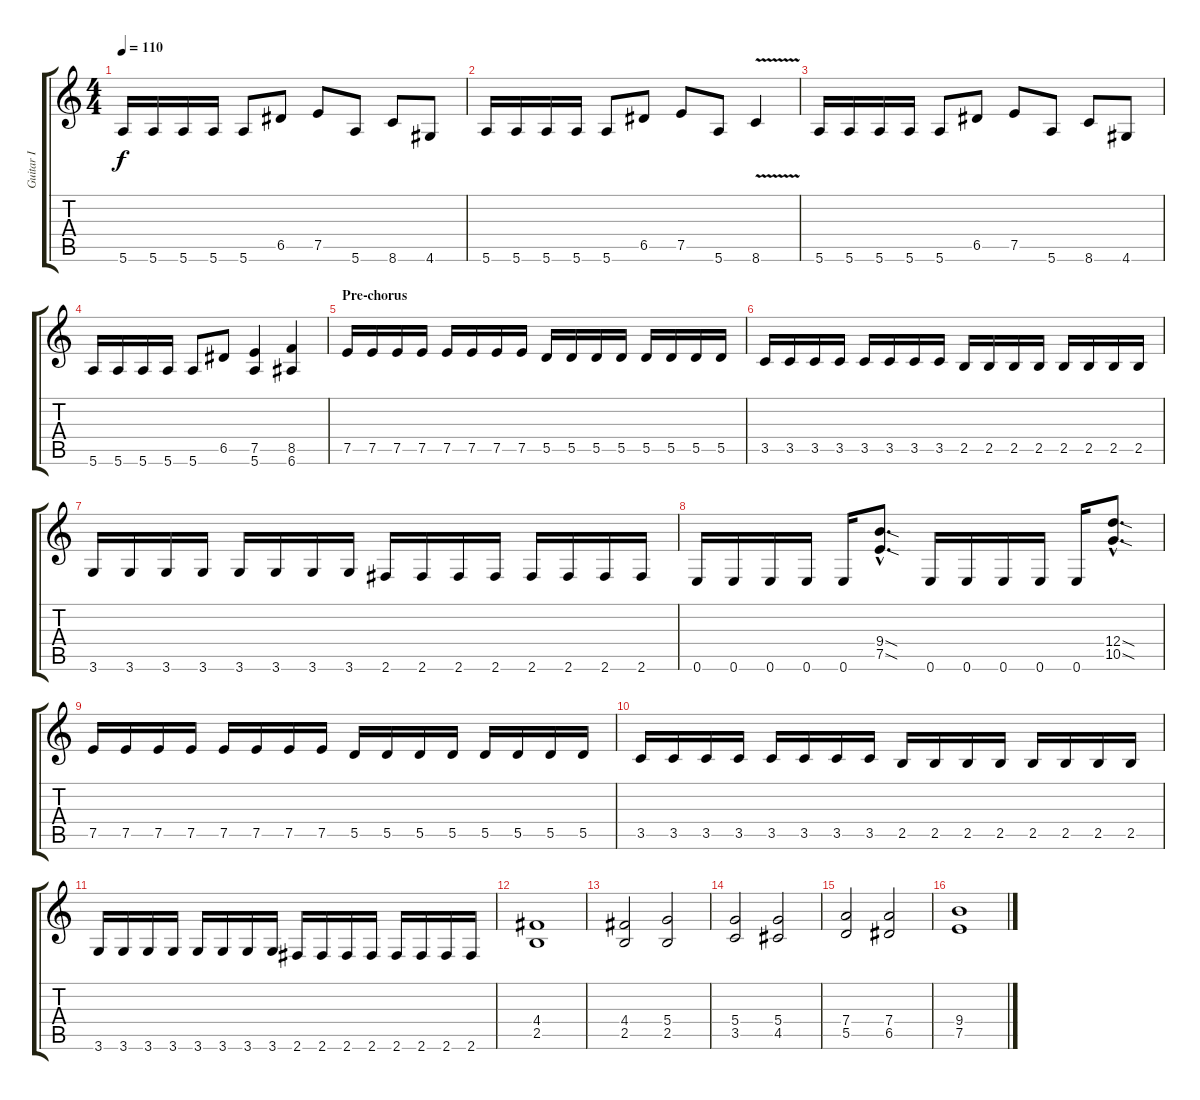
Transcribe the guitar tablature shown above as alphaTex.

\track ("Guitar I" "Guitar I") {instrument distortionguitar}
\staff {score tabs}
\tuning (E4 B3 G3 D3 A2 E2) {hide}
\ts (4 4)
\tempo 110
\clef g2
\ks c
5.6.16{dy f} 5.6.16 5.6.16 5.6.16 5.6.8 6.5.8 7.5.8 5.6.8 8.6.8 4.6.8 |
5.6.16 5.6.16 5.6.16 5.6.16 5.6.8 6.5.8 7.5.8 5.6.8 8.6{v}.4 |
5.6.16 5.6.16 5.6.16 5.6.16 5.6.8 6.5.8 7.5.8 5.6.8 8.6.8 4.6.8 |
5.6.16 5.6.16 5.6.16 5.6.16 5.6.8 6.5.8 (7.5 5.6).4 (8.5 6.6).4 |
\section ("" "Pre-chorus")
7.5.16 7.5.16 7.5.16 7.5.16 7.5.16 7.5.16 7.5.16 7.5.16 5.5.16 5.5.16 5.5.16 5.5.16 5.5.16 5.5.16 5.5.16 5.5.16 |
3.5.16 3.5.16 3.5.16 3.5.16 3.5.16 3.5.16 3.5.16 3.5.16 2.5.16 2.5.16 2.5.16 2.5.16 2.5.16 2.5.16 2.5.16 2.5.16 |
3.6.16 3.6.16 3.6.16 3.6.16 3.6.16 3.6.16 3.6.16 3.6.16 2.6.16 2.6.16 2.6.16 2.6.16 2.6.16 2.6.16 2.6.16 2.6.16 |
0.6.16 0.6.16 0.6.16 0.6.16 0.6.16 (9.4{sod hac} 7.5{sod hac}).8{d} 0.6.16 0.6.16 0.6.16 0.6.16 0.6.16 (12.4{sod hac} 10.5{sod hac}).8{d} |
7.5.16 7.5.16 7.5.16 7.5.16 7.5.16 7.5.16 7.5.16 7.5.16 5.5.16 5.5.16 5.5.16 5.5.16 5.5.16 5.5.16 5.5.16 5.5.16 |
3.5.16 3.5.16 3.5.16 3.5.16 3.5.16 3.5.16 3.5.16 3.5.16 2.5.16 2.5.16 2.5.16 2.5.16 2.5.16 2.5.16 2.5.16 2.5.16 |
3.6.16 3.6.16 3.6.16 3.6.16 3.6.16 3.6.16 3.6.16 3.6.16 2.6.16 2.6.16 2.6.16 2.6.16 2.6.16 2.6.16 2.6.16 2.6.16 |
(4.4 2.5).1 |
(4.4 2.5).2 (5.4 2.5).2 |
(5.4 3.5).2 (5.4 4.5).2 |
(7.4 5.5).2 (7.4 6.5).2 |
(9.4 7.5).1
